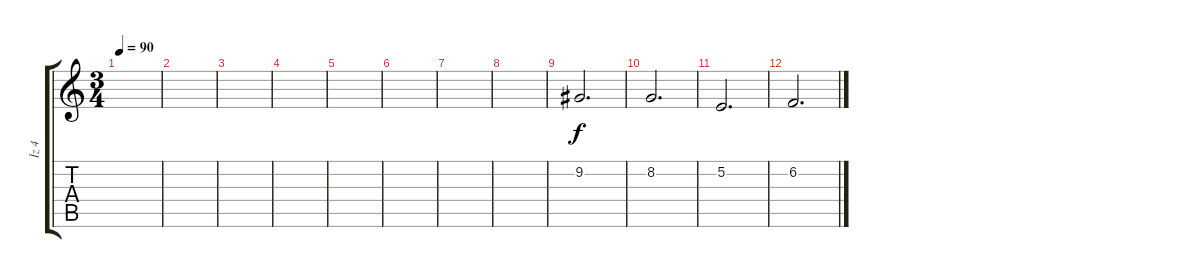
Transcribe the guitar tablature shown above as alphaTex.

\track ("İz 4" "İz 4") {instrument stringensemble1}
\staff {score tabs}
\tuning (E4 B3 G3 D3 A2 E2) {hide}
\ts (3 4)
\tempo 90
\clef g2
\ks c
|
|
|
|
|
|
|
|
9.2.2{d} |
8.2.2{d} |
5.2.2{d} |
6.2.2{d}
